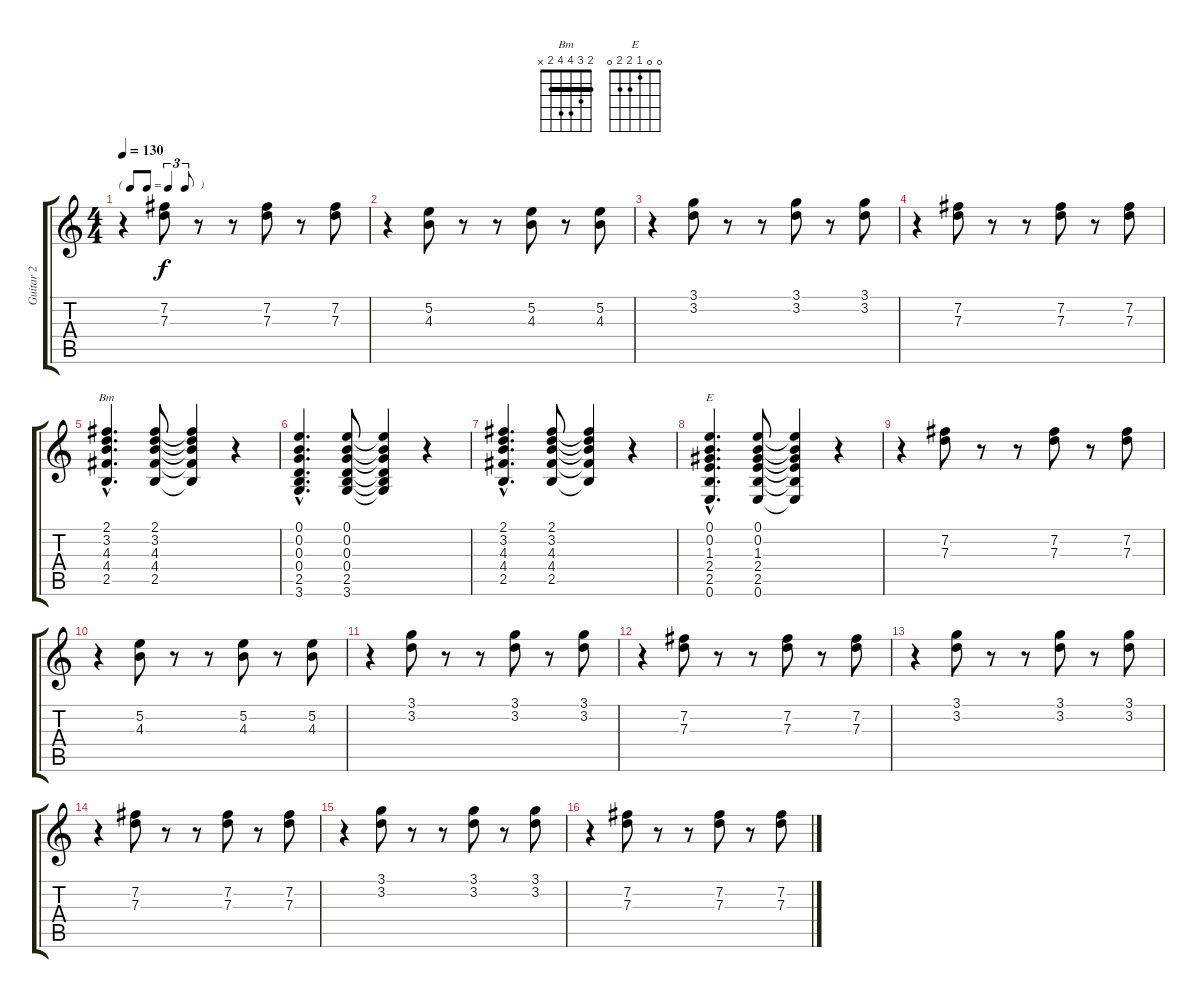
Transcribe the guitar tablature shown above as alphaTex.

\track ("Guitar 2" "Guitar 2") {instrument electricguitarclean}
\staff {score tabs}
\tuning (E4 B3 G3 D3 A2 E2) {hide}
\chord ("Bm" 2 3 4 4 2 x) {barre 2}
\chord ("E" 0 0 1 2 2 0)
\ts (4 4)
\tf triplet8th
\tempo 130
\clef g2
\ks c
r.4{dy f} (7.2 7.3).8 r.8 r.8 (7.2 7.3).8 r.8 (7.2 7.3).8 |
r.4 (5.2 4.3).8 r.8 r.8 (5.2 4.3).8 r.8 (5.2 4.3).8 |
r.4 (3.1 3.2).8 r.8 r.8 (3.1 3.2).8 r.8 (3.1 3.2).8 |
r.4 (7.2 7.3).8 r.8 r.8 (7.2 7.3).8 r.8 (7.2 7.3).8 |
(2.1{hac} 3.2{hac} 4.3{hac} 4.4{hac} 2.5{hac}).4{d ch "Bm"} (2.1 3.2 4.3 4.4 2.5).8 (2.1{t} 3.2{t} 4.3{t} 4.4{t} 2.5{t}).4 r.4 |
(0.1{hac} 0.2{hac} 0.3{hac} 0.4{hac} 2.5{hac} 3.6{hac}).4{d} (0.1 0.2 0.3 0.4 2.5 3.6).8 (0.1{t} 0.2{t} 0.3{t} 0.4{t} 2.5{t} 3.6{t}).4 r.4 |
(2.1{hac} 3.2{hac} 4.3{hac} 4.4{hac} 2.5{hac}).4{d} (2.1 3.2 4.3 4.4 2.5).8 (2.1{t} 3.2{t} 4.3{t} 4.4{t} 2.5{t}).4 r.4 |
(0.1{hac} 0.2{hac} 1.3{hac} 2.4{hac} 2.5{hac} 0.6{hac}).4{d ch "E"} (0.1 0.2 1.3 2.4 2.5 0.6).8 (0.1{t} 0.2{t} 1.3{t} 2.4{t} 2.5{t} 0.6{t}).4 r.4 |
r.4 (7.2 7.3).8 r.8 r.8 (7.2 7.3).8 r.8 (7.2 7.3).8 |
r.4 (5.2 4.3).8 r.8 r.8 (5.2 4.3).8 r.8 (5.2 4.3).8 |
r.4 (3.1 3.2).8 r.8 r.8 (3.1 3.2).8 r.8 (3.1 3.2).8 |
r.4 (7.2 7.3).8 r.8 r.8 (7.2 7.3).8 r.8 (7.2 7.3).8 |
r.4 (3.1 3.2).8 r.8 r.8 (3.1 3.2).8 r.8 (3.1 3.2).8 |
r.4 (7.2 7.3).8 r.8 r.8 (7.2 7.3).8 r.8 (7.2 7.3).8 |
r.4 (3.1 3.2).8 r.8 r.8 (3.1 3.2).8 r.8 (3.1 3.2).8 |
r.4 (7.2 7.3).8 r.8 r.8 (7.2 7.3).8 r.8 (7.2 7.3).8
